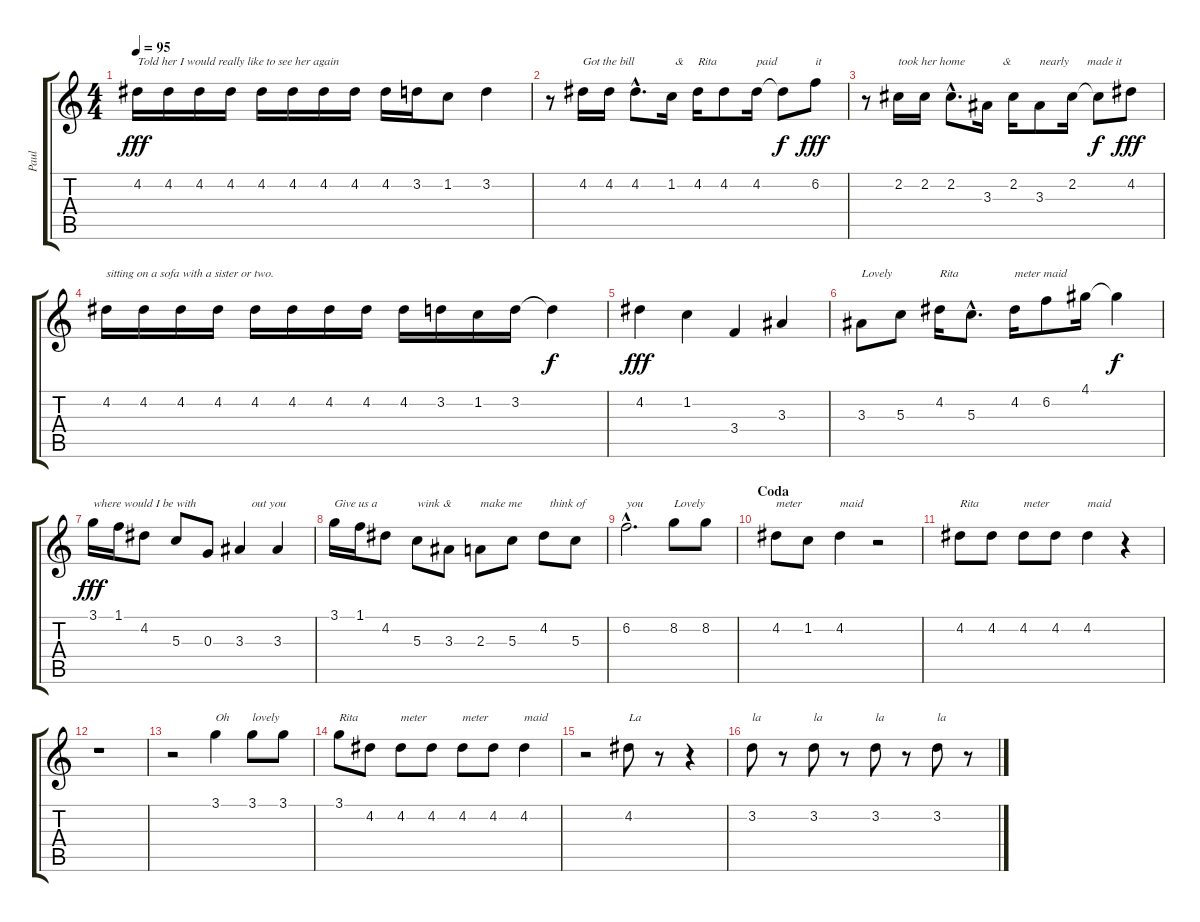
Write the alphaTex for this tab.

\track ("Paul" "Paul") {instrument acousticguitarsteel}
\staff {score tabs}
\tuning (E4 B3 G3 D3 A2 E2) {hide}
\ts (4 4)
\tempo 95
\clef g2
\ks c
4.2.16{txt "Told her I would really like to see her again" dy fff} 4.2.16 4.2.16 4.2.16 4.2.16 4.2.16 4.2.16 4.2.16 4.2.16 3.2.16 1.2.8 3.2.4 |
r.8 4.2.16{txt "Got the bill"} 4.2.16 4.2{hac}.8{d} 1.2.16{txt " &"} 4.2.16{txt "Rita"} 4.2.8 4.2.16{txt "paid"} 4.2{t}.8{dy f} 6.2.8{txt "it" dy fff} |
r.8 2.2.16{txt "took her home"} 2.2.16 2.2{hac}.8{d} 3.3.16{txt "     &"} 2.2.16 3.3.8{txt "nearly"} 2.2.16{txt "     made it"} 2.2{t}.8{dy f} 4.2.8{dy fff} |
4.2.16{txt "sitting on a sofa with a sister or two."} 4.2.16 4.2.16 4.2.16 4.2.16 4.2.16 4.2.16 4.2.16 4.2.16 3.2.16 1.2.16 3.2.16 3.2{t}.4{dy f} |
4.2.4{dy fff instrument tangoaccordion} 1.2.4 3.4.4 3.3.4 |
3.3.8{txt "Lovely" instrument acousticguitarsteel} 5.3.8 4.2.16{txt "Rita"} 5.3{hac}.8{d} 4.2.16{txt "meter maid"} 6.2.8 4.1.16 4.1{t}.4{dy f} |
3.1.16{txt "where would I be with" dy fff} 1.1.16 4.2.8 5.3.8{txt " "} 0.3.8 3.3.4{txt "    out you"} 3.3.4 |
3.1.16{txt "Give us a"} 1.1.16 4.2.8{txt " "} 5.3.8{txt "wink &"} 3.3.8 2.3.8{txt "make me"} 5.3.8 4.2.8{txt "  think of"} 5.3.8 |
6.2{hac}.2{d txt "you"} 8.2.8{txt "Lovely"} 8.2.8{txt " "} |
\section ("" "Coda")
4.2.8{txt "meter"} 1.2.8 4.2.4{txt "maid"} r.2 |
4.2.8{txt "Rita"} 4.2.8 4.2.8{txt "meter"} 4.2.8 4.2.4{txt "maid"} r.4 |
r.1 |
r.2 3.1.4{txt "Oh"} 3.1.8{txt "lovely"} 3.1.8 |
3.1.8{txt "Rita"} 4.2.8 4.2.8{txt "meter"} 4.2.8 4.2.8{txt "meter"} 4.2.8 4.2.4{txt "maid"} |
r.2 4.2.8{txt "La" volume 12} r.8 r.4 |
3.2.8{txt "la"} r.8 3.2.8{txt "la"} r.8 3.2.8{txt "la"} r.8 3.2.8{txt "la"} r.8
